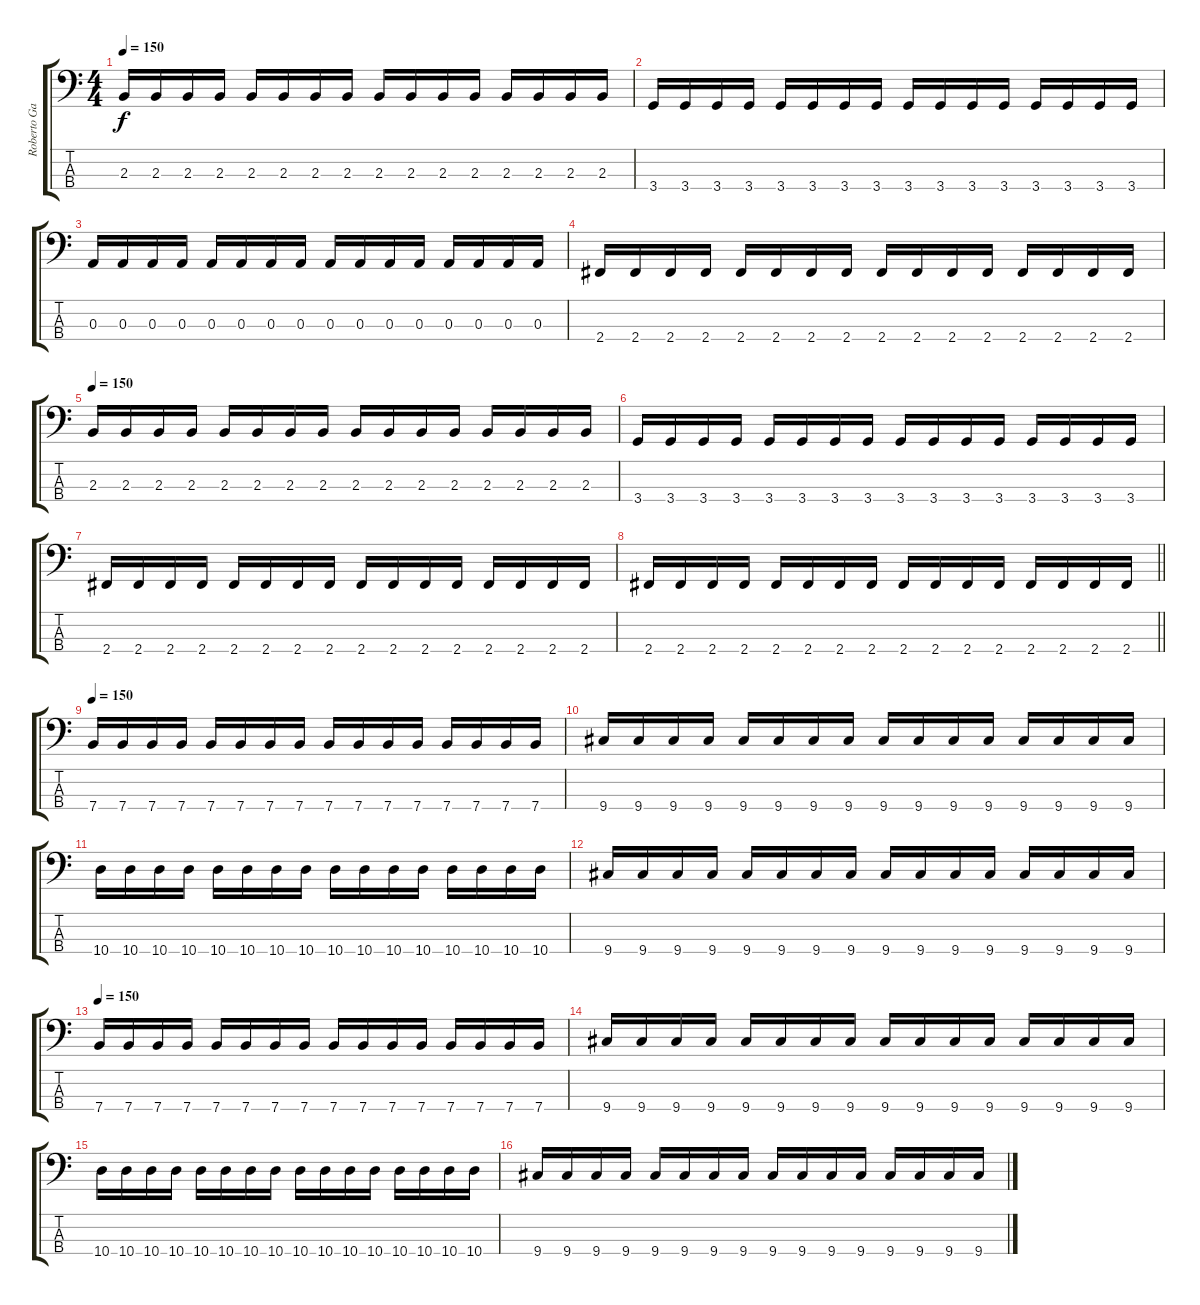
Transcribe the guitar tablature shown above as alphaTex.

\track ("Roberto García" "Roberto Ga") {instrument electricbasspick}
\staff {score tabs}
\tuning (G2 D2 A1 E1) {hide}
\ts (4 4)
\tempo 150
\clef f4
\ks c
2.3.16{dy f} 2.3.16 2.3.16 2.3.16 2.3.16 2.3.16 2.3.16 2.3.16 2.3.16 2.3.16 2.3.16 2.3.16 2.3.16 2.3.16 2.3.16 2.3.16 |
3.4.16 3.4.16 3.4.16 3.4.16 3.4.16 3.4.16 3.4.16 3.4.16 3.4.16 3.4.16 3.4.16 3.4.16 3.4.16 3.4.16 3.4.16 3.4.16 |
0.3.16 0.3.16 0.3.16 0.3.16 0.3.16 0.3.16 0.3.16 0.3.16 0.3.16 0.3.16 0.3.16 0.3.16 0.3.16 0.3.16 0.3.16 0.3.16 |
2.4.16 2.4.16 2.4.16 2.4.16 2.4.16 2.4.16 2.4.16 2.4.16 2.4.16 2.4.16 2.4.16 2.4.16 2.4.16 2.4.16 2.4.16 2.4.16 |
\tempo 150
2.3.16 2.3.16 2.3.16 2.3.16 2.3.16 2.3.16 2.3.16 2.3.16 2.3.16 2.3.16 2.3.16 2.3.16 2.3.16 2.3.16 2.3.16 2.3.16 |
3.4.16 3.4.16 3.4.16 3.4.16 3.4.16 3.4.16 3.4.16 3.4.16 3.4.16 3.4.16 3.4.16 3.4.16 3.4.16 3.4.16 3.4.16 3.4.16 |
2.4.16 2.4.16 2.4.16 2.4.16 2.4.16 2.4.16 2.4.16 2.4.16 2.4.16 2.4.16 2.4.16 2.4.16 2.4.16 2.4.16 2.4.16 2.4.16 |
\barLineRight lightlight
2.4.16 2.4.16 2.4.16 2.4.16 2.4.16 2.4.16 2.4.16 2.4.16 2.4.16 2.4.16 2.4.16 2.4.16 2.4.16 2.4.16 2.4.16 2.4.16 |
\tempo 150
7.4.16 7.4.16 7.4.16 7.4.16 7.4.16 7.4.16 7.4.16 7.4.16 7.4.16 7.4.16 7.4.16 7.4.16 7.4.16 7.4.16 7.4.16 7.4.16 |
9.4.16 9.4.16 9.4.16 9.4.16 9.4.16 9.4.16 9.4.16 9.4.16 9.4.16 9.4.16 9.4.16 9.4.16 9.4.16 9.4.16 9.4.16 9.4.16 |
10.4.16 10.4.16 10.4.16 10.4.16 10.4.16 10.4.16 10.4.16 10.4.16 10.4.16 10.4.16 10.4.16 10.4.16 10.4.16 10.4.16 10.4.16 10.4.16 |
9.4.16 9.4.16 9.4.16 9.4.16 9.4.16 9.4.16 9.4.16 9.4.16 9.4.16 9.4.16 9.4.16 9.4.16 9.4.16 9.4.16 9.4.16 9.4.16 |
\tempo 150
7.4.16 7.4.16 7.4.16 7.4.16 7.4.16 7.4.16 7.4.16 7.4.16 7.4.16 7.4.16 7.4.16 7.4.16 7.4.16 7.4.16 7.4.16 7.4.16 |
9.4.16 9.4.16 9.4.16 9.4.16 9.4.16 9.4.16 9.4.16 9.4.16 9.4.16 9.4.16 9.4.16 9.4.16 9.4.16 9.4.16 9.4.16 9.4.16 |
10.4.16 10.4.16 10.4.16 10.4.16 10.4.16 10.4.16 10.4.16 10.4.16 10.4.16 10.4.16 10.4.16 10.4.16 10.4.16 10.4.16 10.4.16 10.4.16 |
9.4.16 9.4.16 9.4.16 9.4.16 9.4.16 9.4.16 9.4.16 9.4.16 9.4.16 9.4.16 9.4.16 9.4.16 9.4.16 9.4.16 9.4.16 9.4.16
